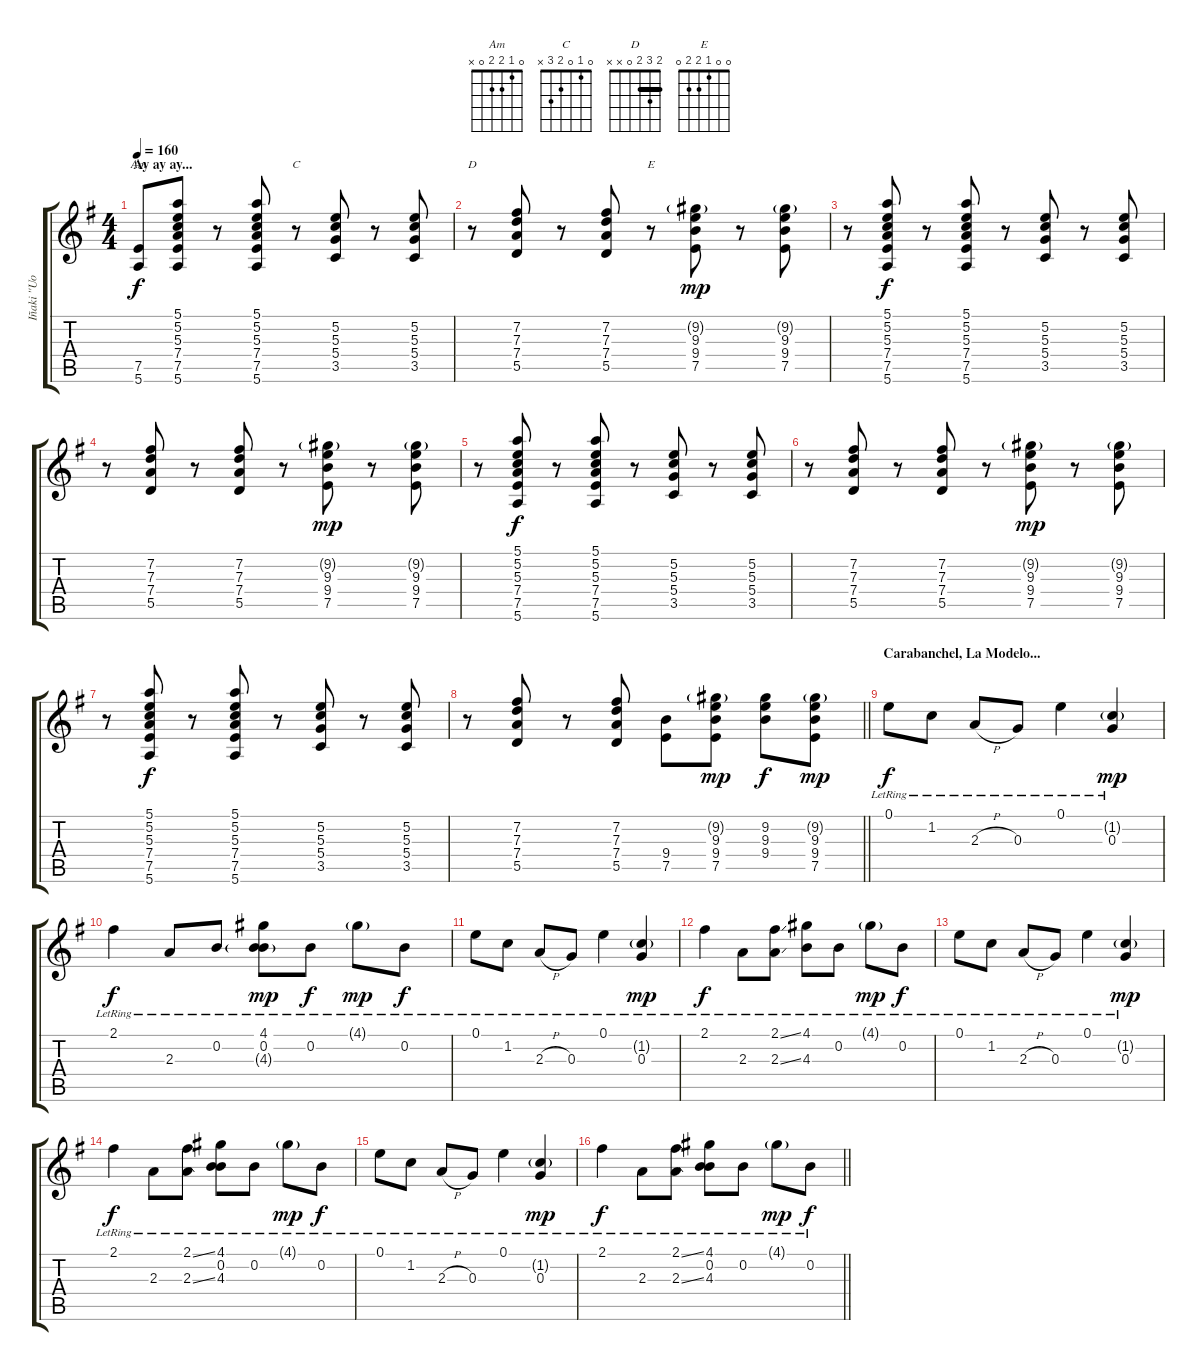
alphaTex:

\track ("Iñaki ''Uoho'' Antón - Guitarra" "Iñaki ''Uo") {instrument distortionguitar}
\staff {score tabs}
\tuning (E4 B3 G3 D3 A2 E2) {hide}
\chord ("Am" 0 1 2 2 0 x)
\chord ("C" 0 1 0 2 3 x)
\chord ("D" 2 3 2 0 x x) {barre 2}
\chord ("E" 0 0 1 2 2 0)
\ts (4 4)
\section ("" "Ay ay ay...")
\tempo 160
\clef g2
\ks eminor
(7.5 5.6).8{ch "Am" dy f} (5.1 5.2 5.3 7.4 7.5 5.6).8 r.8 (5.1 5.2 5.3 7.4 7.5 5.6).8 r.8{ch "C"} (5.2 5.3 5.4 3.5).8 r.8 (5.2 5.3 5.4 3.5).8 |
r.8{ch "D"} (7.2 7.3 7.4 5.5).8 r.8 (7.2 7.3 7.4 5.5).8 r.8{ch "E"} (9.2{g} 9.3 9.4 7.5).8{dy mp} r.8 (9.2{g} 9.3 9.4 7.5).8 |
r.8 (5.1 5.2 5.3 7.4 7.5 5.6).8{dy f} r.8 (5.1 5.2 5.3 7.4 7.5 5.6).8 r.8 (5.2 5.3 5.4 3.5).8 r.8 (5.2 5.3 5.4 3.5).8 |
r.8 (7.2 7.3 7.4 5.5).8 r.8 (7.2 7.3 7.4 5.5).8 r.8 (9.2{g} 9.3 9.4 7.5).8{dy mp} r.8 (9.2{g} 9.3 9.4 7.5).8 |
r.8 (5.1 5.2 5.3 7.4 7.5 5.6).8{dy f} r.8 (5.1 5.2 5.3 7.4 7.5 5.6).8 r.8 (5.2 5.3 5.4 3.5).8 r.8 (5.2 5.3 5.4 3.5).8 |
r.8 (7.2 7.3 7.4 5.5).8 r.8 (7.2 7.3 7.4 5.5).8 r.8 (9.2{g} 9.3 9.4 7.5).8{dy mp} r.8 (9.2{g} 9.3 9.4 7.5).8 |
r.8 (5.1 5.2 5.3 7.4 7.5 5.6).8{dy f} r.8 (5.1 5.2 5.3 7.4 7.5 5.6).8 r.8 (5.2 5.3 5.4 3.5).8 r.8 (5.2 5.3 5.4 3.5).8 |
\barLineRight lightlight
r.8 (7.2 7.3 7.4 5.5).8 r.8 (7.2 7.3 7.4 5.5).8 (9.4 7.5).8 (9.2{g} 9.3 9.4 7.5).8{dy mp} (9.2 9.3 9.4).8{dy f} (9.2{g} 9.3 9.4 7.5).8{dy mp} |
\section ("" "Carabanchel, La Modelo...")
0.1{lr}.8{dy f volume 12 instrument electricguitarjazz} 1.2{lr}.8 2.3{h lr}.8 0.3{lr}.8 0.1{lr}.4 (1.2{g lr} 0.3).4{dy mp} |
2.1{lr}.4{dy f} 2.3{lr}.8 0.2{lr}.8 (4.1{lr} 0.2{lr} 4.3{g lr}).8{dy mp} 0.2{lr}.8{dy f} 4.1{g lr}.8{dy mp} 0.2{lr}.8{dy f} |
0.1{lr}.8 1.2{lr}.8 2.3{h lr}.8 0.3{lr}.8 0.1{lr}.4 (1.2{g lr} 0.3).4{dy mp} |
2.1{lr}.4{dy f} 2.3{lr}.8 (2.1{ss lr} 2.3{ss lr}).8 (4.1{lr} 4.3{lr}).8 0.2{lr}.8 4.1{g lr}.8{dy mp} 0.2{lr}.8{dy f} |
0.1{lr}.8 1.2{lr}.8 2.3{h lr}.8 0.3{lr}.8 0.1{lr}.4 (1.2{g lr} 0.3).4{dy mp} |
2.1{lr}.4{dy f} 2.3{lr}.8 (2.1{ss lr} 2.3{ss lr}).8 (4.1{lr} 0.2{lr} 4.3{lr}).8 0.2{lr}.8 4.1{g lr}.8{dy mp} 0.2{lr}.8{dy f} |
0.1{lr}.8 1.2{lr}.8 2.3{h lr}.8 0.3{lr}.8 0.1{lr}.4 (1.2{g lr} 0.3).4{dy mp} |
\barLineRight lightlight
2.1{lr}.4{dy f} 2.3{lr}.8 (2.1{ss lr} 2.3{ss lr}).8 (4.1{lr} 0.2{lr} 4.3{lr}).8 0.2{lr}.8 4.1{g lr}.8{dy mp} 0.2{lr}.8{dy f}
